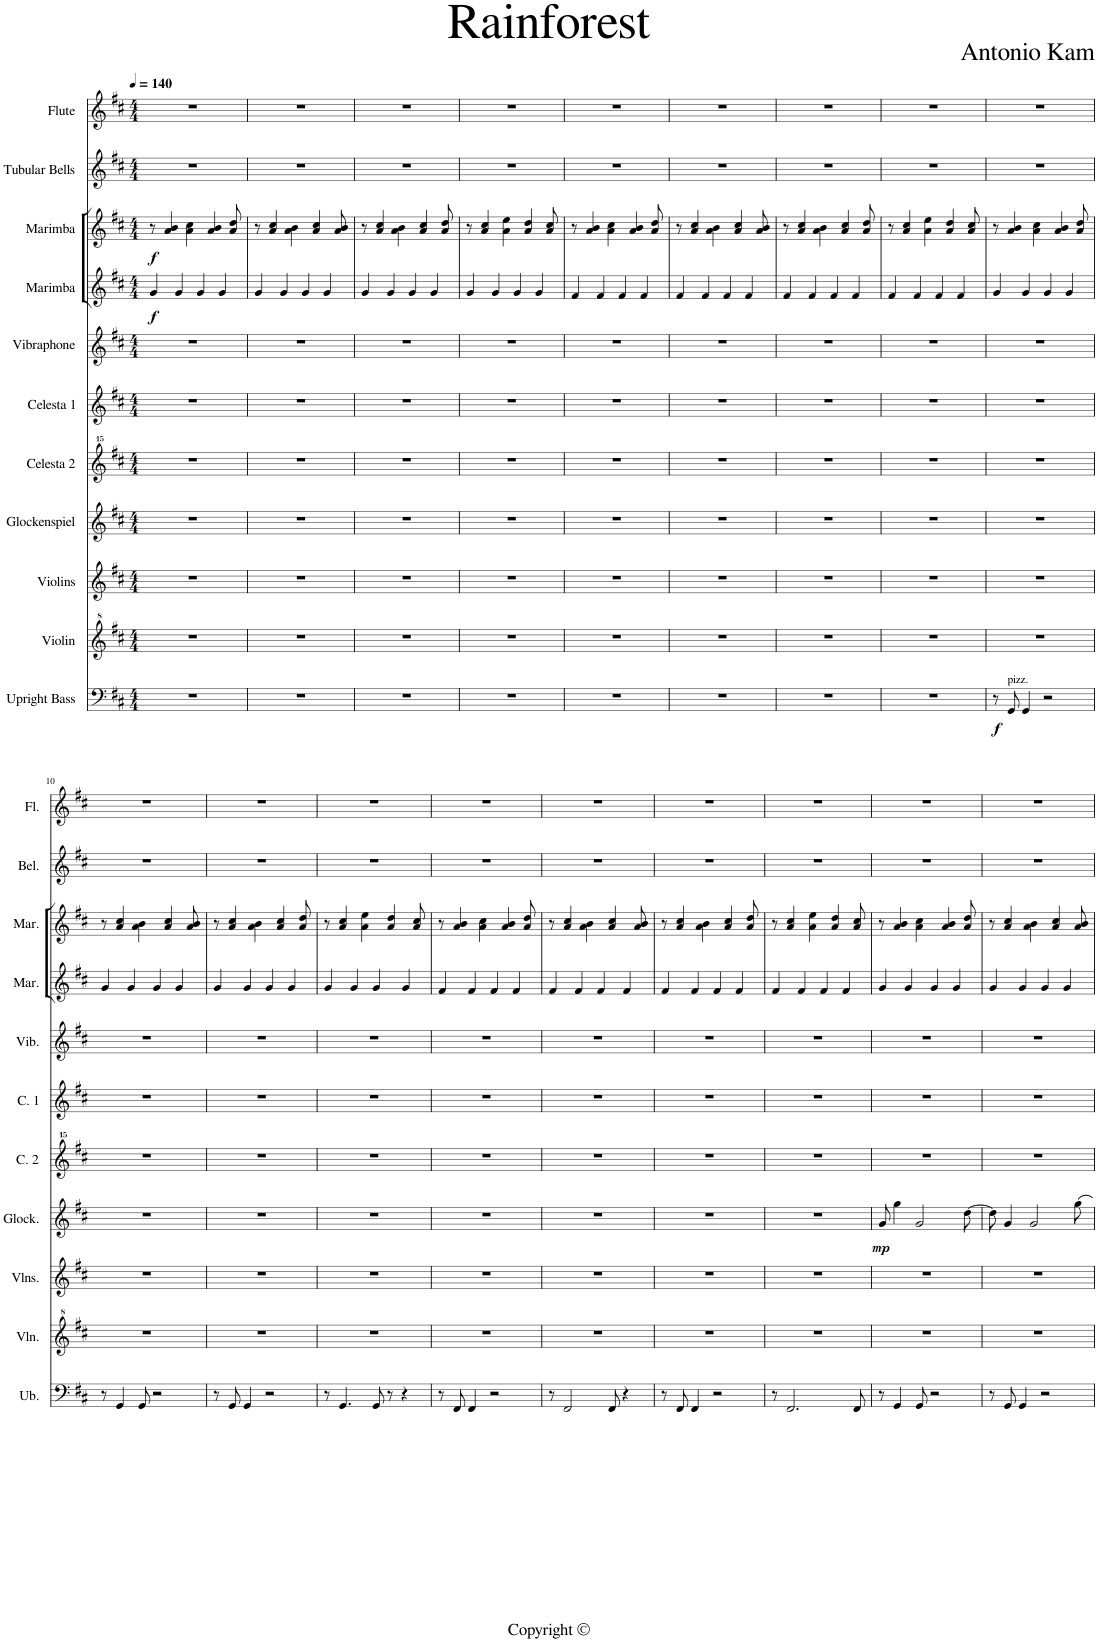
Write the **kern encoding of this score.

**kern	**dynam	**kern	**kern	**kern	**dynam	**kern	**kern	**kern	**kern	**dynam	**kern	**dynam	**kern	**kern
*part11	*part11	*part10	*part9	*part8	*part8	*part7	*part6	*part5	*part4	*part4	*part3	*part3	*part2	*part1
*staff11	*staff11	*staff10	*staff9	*staff8	*staff8	*staff7	*staff6	*staff5	*staff4	*staff4	*staff3	*staff3	*staff2	*staff1
*I"Upright Bass	*	*I"Violin	*I"Violins	*I"Glockenspiel	*	*I"Celesta 2	*I"Celesta 1	*I"Vibraphone	*I"Marimba	*	*I"Marimba	*	*I"Tubular Bells	*I"Flute
*I'Ub.	*	*I'Vln.	*I'Vlns.	*I'Glock.	*	*I'C. 2	*I'C. 1	*I'Vib.	*I'Mar.	*	*I'Mar.	*	*I'Bel.	*I'Fl.
*clefF4	*	*clefG^2	*clefG2	*clefG2	*	*clefG^^2	*clefG2	*clefG2	*clefG2	*	*clefG2	*	*clefG2	*clefG2
*Trd7c12	*	*	*	*Trd-14c-24	*	*	*	*	*	*	*	*	*	*
*k[f#c#]	*	*k[f#c#]	*k[f#c#]	*k[f#c#]	*	*k[f#c#]	*k[f#c#]	*k[f#c#]	*k[f#c#]	*	*k[f#c#]	*	*k[f#c#]	*k[f#c#]
*M4/4	*	*M4/4	*M4/4	*M4/4	*	*M4/4	*M4/4	*M4/4	*M4/4	*	*M4/4	*	*M4/4	*M4/4
*MM140	*	*MM140	*MM140	*MM140	*	*MM140	*MM140	*MM140	*MM140	*	*MM140	*	*MM140	*MM140
=1	=1	=1	=1	=1	=1	=1	=1	=1	=1	=1	=1	=1	=1	=1
!	!	!	!	!	!	!	!	!	!	!LO:DY:b	!	!LO:DY:b	!	!
1r	.	1r	1r	1r	.	1r	1r	1r	4g/	f	8r	f	1r	1r
.	.	.	.	.	.	.	.	.	.	.	4a/ 4b/	.	.	.
.	.	.	.	.	.	.	.	.	4g/	.	.	.	.	.
.	.	.	.	.	.	.	.	.	.	.	4a\ 4cc#\	.	.	.
.	.	.	.	.	.	.	.	.	4g/	.	.	.	.	.
.	.	.	.	.	.	.	.	.	.	.	4a/ 4b/	.	.	.
.	.	.	.	.	.	.	.	.	4g/	.	.	.	.	.
.	.	.	.	.	.	.	.	.	.	.	8a/ 8dd/	.	.	.
=2	=2	=2	=2	=2	=2	=2	=2	=2	=2	=2	=2	=2	=2	=2
1r	.	1r	1r	1r	.	1r	1r	1r	4g/	.	8r	.	1r	1r
.	.	.	.	.	.	.	.	.	.	.	4a/ 4cc#/	.	.	.
.	.	.	.	.	.	.	.	.	4g/	.	.	.	.	.
.	.	.	.	.	.	.	.	.	.	.	4a\ 4b\	.	.	.
.	.	.	.	.	.	.	.	.	4g/	.	.	.	.	.
.	.	.	.	.	.	.	.	.	.	.	4a/ 4cc#/	.	.	.
.	.	.	.	.	.	.	.	.	4g/	.	.	.	.	.
.	.	.	.	.	.	.	.	.	.	.	8a/ 8b/	.	.	.
=3	=3	=3	=3	=3	=3	=3	=3	=3	=3	=3	=3	=3	=3	=3
1r	.	1r	1r	1r	.	1r	1r	1r	4g/	.	8r	.	1r	1r
.	.	.	.	.	.	.	.	.	.	.	4a/ 4cc#/	.	.	.
.	.	.	.	.	.	.	.	.	4g/	.	.	.	.	.
.	.	.	.	.	.	.	.	.	.	.	4a\ 4b\	.	.	.
.	.	.	.	.	.	.	.	.	4g/	.	.	.	.	.
.	.	.	.	.	.	.	.	.	.	.	4a/ 4cc#/	.	.	.
.	.	.	.	.	.	.	.	.	4g/	.	.	.	.	.
.	.	.	.	.	.	.	.	.	.	.	8a/ 8dd/	.	.	.
=4	=4	=4	=4	=4	=4	=4	=4	=4	=4	=4	=4	=4	=4	=4
1r	.	1r	1r	1r	.	1r	1r	1r	4g/	.	8r	.	1r	1r
.	.	.	.	.	.	.	.	.	.	.	4a/ 4cc#/	.	.	.
.	.	.	.	.	.	.	.	.	4g/	.	.	.	.	.
.	.	.	.	.	.	.	.	.	.	.	4a\ 4ee\	.	.	.
.	.	.	.	.	.	.	.	.	4g/	.	.	.	.	.
.	.	.	.	.	.	.	.	.	.	.	4a/ 4dd/	.	.	.
.	.	.	.	.	.	.	.	.	4g/	.	.	.	.	.
.	.	.	.	.	.	.	.	.	.	.	8a/ 8cc#/	.	.	.
=5	=5	=5	=5	=5	=5	=5	=5	=5	=5	=5	=5	=5	=5	=5
1r	.	1r	1r	1r	.	1r	1r	1r	4f#/	.	8r	.	1r	1r
.	.	.	.	.	.	.	.	.	.	.	4a/ 4b/	.	.	.
.	.	.	.	.	.	.	.	.	4f#/	.	.	.	.	.
.	.	.	.	.	.	.	.	.	.	.	4a\ 4cc#\	.	.	.
.	.	.	.	.	.	.	.	.	4f#/	.	.	.	.	.
.	.	.	.	.	.	.	.	.	.	.	4a/ 4b/	.	.	.
.	.	.	.	.	.	.	.	.	4f#/	.	.	.	.	.
.	.	.	.	.	.	.	.	.	.	.	8a/ 8dd/	.	.	.
=6	=6	=6	=6	=6	=6	=6	=6	=6	=6	=6	=6	=6	=6	=6
1r	.	1r	1r	1r	.	1r	1r	1r	4f#/	.	8r	.	1r	1r
.	.	.	.	.	.	.	.	.	.	.	4a/ 4cc#/	.	.	.
.	.	.	.	.	.	.	.	.	4f#/	.	.	.	.	.
.	.	.	.	.	.	.	.	.	.	.	4a\ 4b\	.	.	.
.	.	.	.	.	.	.	.	.	4f#/	.	.	.	.	.
.	.	.	.	.	.	.	.	.	.	.	4a/ 4cc#/	.	.	.
.	.	.	.	.	.	.	.	.	4f#/	.	.	.	.	.
.	.	.	.	.	.	.	.	.	.	.	8a/ 8b/	.	.	.
=7	=7	=7	=7	=7	=7	=7	=7	=7	=7	=7	=7	=7	=7	=7
1r	.	1r	1r	1r	.	1r	1r	1r	4f#/	.	8r	.	1r	1r
.	.	.	.	.	.	.	.	.	.	.	4a/ 4cc#/	.	.	.
.	.	.	.	.	.	.	.	.	4f#/	.	.	.	.	.
.	.	.	.	.	.	.	.	.	.	.	4a\ 4b\	.	.	.
.	.	.	.	.	.	.	.	.	4f#/	.	.	.	.	.
.	.	.	.	.	.	.	.	.	.	.	4a/ 4cc#/	.	.	.
.	.	.	.	.	.	.	.	.	4f#/	.	.	.	.	.
.	.	.	.	.	.	.	.	.	.	.	8a/ 8dd/	.	.	.
=8	=8	=8	=8	=8	=8	=8	=8	=8	=8	=8	=8	=8	=8	=8
1r	.	1r	1r	1r	.	1r	1r	1r	4f#/	.	8r	.	1r	1r
.	.	.	.	.	.	.	.	.	.	.	4a/ 4cc#/	.	.	.
.	.	.	.	.	.	.	.	.	4f#/	.	.	.	.	.
.	.	.	.	.	.	.	.	.	.	.	4a\ 4ee\	.	.	.
.	.	.	.	.	.	.	.	.	4f#/	.	.	.	.	.
.	.	.	.	.	.	.	.	.	.	.	4a/ 4dd/	.	.	.
.	.	.	.	.	.	.	.	.	4f#/	.	.	.	.	.
.	.	.	.	.	.	.	.	.	.	.	8a/ 8cc#/	.	.	.
=9	=9	=9	=9	=9	=9	=9	=9	=9	=9	=9	=9	=9	=9	=9
!	!LO:DY:b	!	!	!	!	!	!	!	!	!	!	!	!	!
8r	f	1r	1r	1r	.	1r	1r	1r	4g/	.	8r	.	1r	1r
!LO:TX:a:t=pizz.	!	!	!	!	!	!	!	!	!	!	!	!	!	!
8GG/	.	.	.	.	.	.	.	.	.	.	4a/ 4b/	.	.	.
4GG/	.	.	.	.	.	.	.	.	4g/	.	.	.	.	.
.	.	.	.	.	.	.	.	.	.	.	4a\ 4cc#\	.	.	.
2r	.	.	.	.	.	.	.	.	4g/	.	.	.	.	.
.	.	.	.	.	.	.	.	.	.	.	4a/ 4b/	.	.	.
.	.	.	.	.	.	.	.	.	4g/	.	.	.	.	.
.	.	.	.	.	.	.	.	.	.	.	8a/ 8dd/	.	.	.
!!LO:LB:g=z
=10	=10	=10	=10	=10	=10	=10	=10	=10	=10	=10	=10	=10	=10	=10
8r	.	1r	1r	1r	.	1r	1r	1r	4g/	.	8r	.	1r	1r
4GG/	.	.	.	.	.	.	.	.	.	.	4a/ 4cc#/	.	.	.
.	.	.	.	.	.	.	.	.	4g/	.	.	.	.	.
8GG/	.	.	.	.	.	.	.	.	.	.	4a\ 4b\	.	.	.
2r	.	.	.	.	.	.	.	.	4g/	.	.	.	.	.
.	.	.	.	.	.	.	.	.	.	.	4a/ 4cc#/	.	.	.
.	.	.	.	.	.	.	.	.	4g/	.	.	.	.	.
.	.	.	.	.	.	.	.	.	.	.	8a/ 8b/	.	.	.
=11	=11	=11	=11	=11	=11	=11	=11	=11	=11	=11	=11	=11	=11	=11
8r	.	1r	1r	1r	.	1r	1r	1r	4g/	.	8r	.	1r	1r
8GG/	.	.	.	.	.	.	.	.	.	.	4a/ 4cc#/	.	.	.
4GG/	.	.	.	.	.	.	.	.	4g/	.	.	.	.	.
.	.	.	.	.	.	.	.	.	.	.	4a\ 4b\	.	.	.
2r	.	.	.	.	.	.	.	.	4g/	.	.	.	.	.
.	.	.	.	.	.	.	.	.	.	.	4a/ 4cc#/	.	.	.
.	.	.	.	.	.	.	.	.	4g/	.	.	.	.	.
.	.	.	.	.	.	.	.	.	.	.	8a/ 8dd/	.	.	.
=12	=12	=12	=12	=12	=12	=12	=12	=12	=12	=12	=12	=12	=12	=12
8r	.	1r	1r	1r	.	1r	1r	1r	4g/	.	8r	.	1r	1r
4.GG/	.	.	.	.	.	.	.	.	.	.	4a/ 4cc#/	.	.	.
.	.	.	.	.	.	.	.	.	4g/	.	.	.	.	.
.	.	.	.	.	.	.	.	.	.	.	4a\ 4ee\	.	.	.
8GG/	.	.	.	.	.	.	.	.	4g/	.	.	.	.	.
8r	.	.	.	.	.	.	.	.	.	.	4a/ 4dd/	.	.	.
4r	.	.	.	.	.	.	.	.	4g/	.	.	.	.	.
.	.	.	.	.	.	.	.	.	.	.	8a/ 8cc#/	.	.	.
=13	=13	=13	=13	=13	=13	=13	=13	=13	=13	=13	=13	=13	=13	=13
8r	.	1r	1r	1r	.	1r	1r	1r	4f#/	.	8r	.	1r	1r
8FF#/	.	.	.	.	.	.	.	.	.	.	4a/ 4b/	.	.	.
4FF#/	.	.	.	.	.	.	.	.	4f#/	.	.	.	.	.
.	.	.	.	.	.	.	.	.	.	.	4a\ 4cc#\	.	.	.
2r	.	.	.	.	.	.	.	.	4f#/	.	.	.	.	.
.	.	.	.	.	.	.	.	.	.	.	4a/ 4b/	.	.	.
.	.	.	.	.	.	.	.	.	4f#/	.	.	.	.	.
.	.	.	.	.	.	.	.	.	.	.	8a/ 8dd/	.	.	.
=14	=14	=14	=14	=14	=14	=14	=14	=14	=14	=14	=14	=14	=14	=14
8r	.	1r	1r	1r	.	1r	1r	1r	4f#/	.	8r	.	1r	1r
2FF#/	.	.	.	.	.	.	.	.	.	.	4a/ 4cc#/	.	.	.
.	.	.	.	.	.	.	.	.	4f#/	.	.	.	.	.
.	.	.	.	.	.	.	.	.	.	.	4a\ 4b\	.	.	.
.	.	.	.	.	.	.	.	.	4f#/	.	.	.	.	.
8FF#/	.	.	.	.	.	.	.	.	.	.	4a/ 4cc#/	.	.	.
4r	.	.	.	.	.	.	.	.	4f#/	.	.	.	.	.
.	.	.	.	.	.	.	.	.	.	.	8a/ 8b/	.	.	.
=15	=15	=15	=15	=15	=15	=15	=15	=15	=15	=15	=15	=15	=15	=15
8r	.	1r	1r	1r	.	1r	1r	1r	4f#/	.	8r	.	1r	1r
8FF#/	.	.	.	.	.	.	.	.	.	.	4a/ 4cc#/	.	.	.
4FF#/	.	.	.	.	.	.	.	.	4f#/	.	.	.	.	.
.	.	.	.	.	.	.	.	.	.	.	4a\ 4b\	.	.	.
2r	.	.	.	.	.	.	.	.	4f#/	.	.	.	.	.
.	.	.	.	.	.	.	.	.	.	.	4a/ 4cc#/	.	.	.
.	.	.	.	.	.	.	.	.	4f#/	.	.	.	.	.
.	.	.	.	.	.	.	.	.	.	.	8a/ 8dd/	.	.	.
=16	=16	=16	=16	=16	=16	=16	=16	=16	=16	=16	=16	=16	=16	=16
8r	.	1r	1r	1r	.	1r	1r	1r	4f#/	.	8r	.	1r	1r
2.FF#/	.	.	.	.	.	.	.	.	.	.	4a/ 4cc#/	.	.	.
.	.	.	.	.	.	.	.	.	4f#/	.	.	.	.	.
.	.	.	.	.	.	.	.	.	.	.	4a\ 4ee\	.	.	.
.	.	.	.	.	.	.	.	.	4f#/	.	.	.	.	.
.	.	.	.	.	.	.	.	.	.	.	4a/ 4dd/	.	.	.
.	.	.	.	.	.	.	.	.	4f#/	.	.	.	.	.
8FF#/	.	.	.	.	.	.	.	.	.	.	8a/ 8cc#/	.	.	.
=17	=17	=17	=17	=17	=17	=17	=17	=17	=17	=17	=17	=17	=17	=17
!	!	!	!	!	!LO:DY:b	!	!	!	!	!	!	!	!	!
8r	.	1r	1r	8g/	mp	1r	1r	1r	4g/	.	8r	.	1r	1r
4GG/	.	.	.	4gg\	.	.	.	.	.	.	4a/ 4b/	.	.	.
.	.	.	.	.	.	.	.	.	4g/	.	.	.	.	.
8GG/	.	.	.	2g/	.	.	.	.	.	.	4a\ 4cc#\	.	.	.
2r	.	.	.	.	.	.	.	.	4g/	.	.	.	.	.
.	.	.	.	.	.	.	.	.	.	.	4a/ 4b/	.	.	.
.	.	.	.	.	.	.	.	.	4g/	.	.	.	.	.
.	.	.	.	[8dd\	.	.	.	.	.	.	8a/ 8dd/	.	.	.
=18	=18	=18	=18	=18	=18	=18	=18	=18	=18	=18	=18	=18	=18	=18
8r	.	1r	1r	8dd\]	.	1r	1r	1r	4g/	.	8r	.	1r	1r
8GG/	.	.	.	4g/	.	.	.	.	.	.	4a/ 4cc#/	.	.	.
4GG/	.	.	.	.	.	.	.	.	4g/	.	.	.	.	.
.	.	.	.	2g/	.	.	.	.	.	.	4a\ 4b\	.	.	.
2r	.	.	.	.	.	.	.	.	4g/	.	.	.	.	.
.	.	.	.	.	.	.	.	.	.	.	4a/ 4cc#/	.	.	.
.	.	.	.	.	.	.	.	.	4g/	.	.	.	.	.
.	.	.	.	8gg\	.	.	.	.	.	.	8a/ 8b/	.	.	.
=	=	=	=	=	=	=	=	=	=	=	=	=	=	=
*-	*-	*-	*-	*-	*-	*-	*-	*-	*-	*-	*-	*-	*-	*-
